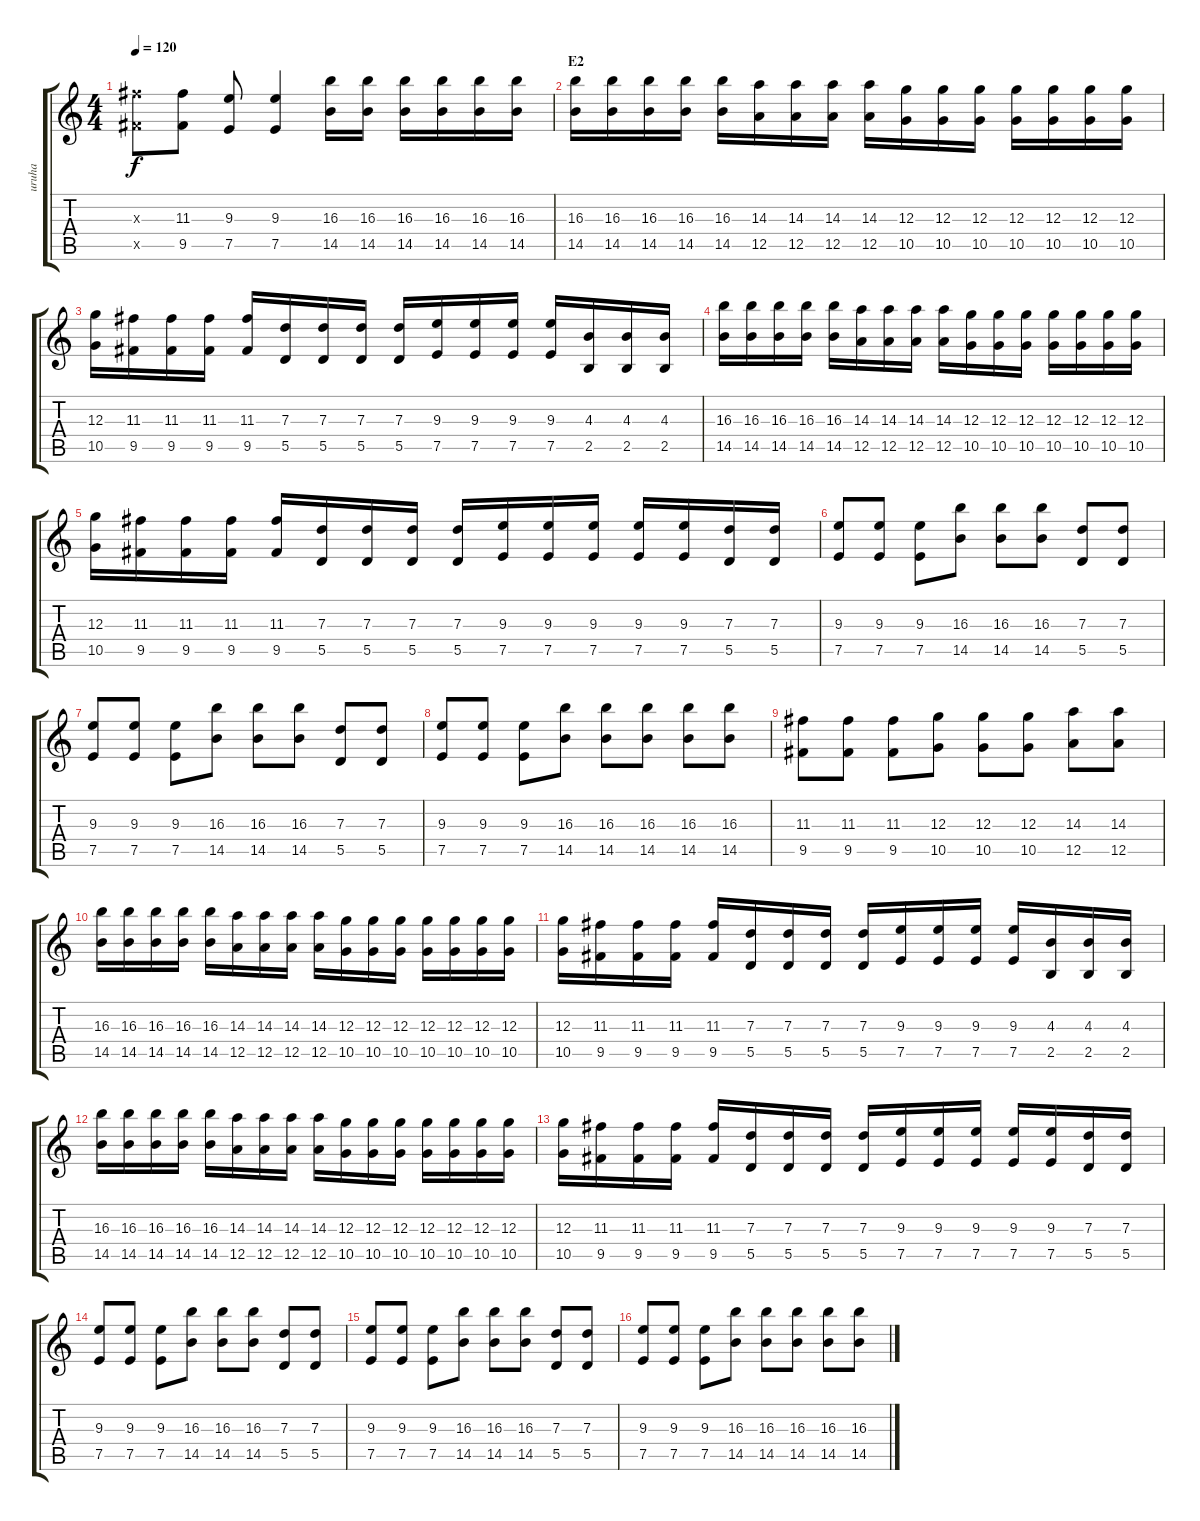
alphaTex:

\track ("uruha" "uruha") {instrument distortionguitar}
\staff {score tabs}
\tuning (E4 B3 G3 D3 A2 E2) {hide}
\ts (4 4)
\tempo 120
\clef g2
\ks c
(11.3{x} 9.5{x}).8{dy f} (11.3 9.5).8 (9.3 7.5).8 (9.3 7.5).4 (16.3 14.5).16 (16.3 14.5).16 (16.3 14.5).16 (16.3 14.5).16 (16.3 14.5).16 (16.3 14.5).16 |
\section ("" "E2")
(16.3 14.5).16 (16.3 14.5).16 (16.3 14.5).16 (16.3 14.5).16 (16.3 14.5).16 (14.3 12.5).16 (14.3 12.5).16 (14.3 12.5).16 (14.3 12.5).16 (12.3 10.5).16 (12.3 10.5).16 (12.3 10.5).16 (12.3 10.5).16 (12.3 10.5).16 (12.3 10.5).16 (12.3 10.5).16 |
(12.3 10.5).16 (11.3 9.5).16 (11.3 9.5).16 (11.3 9.5).16 (11.3 9.5).16 (7.3 5.5).16 (7.3 5.5).16 (7.3 5.5).16 (7.3 5.5).16 (9.3 7.5).16 (9.3 7.5).16 (9.3 7.5).16 (9.3 7.5).16 (4.3 2.5).16 (4.3 2.5).16 (4.3 2.5).16 |
(16.3 14.5).16 (16.3 14.5).16 (16.3 14.5).16 (16.3 14.5).16 (16.3 14.5).16 (14.3 12.5).16 (14.3 12.5).16 (14.3 12.5).16 (14.3 12.5).16 (12.3 10.5).16 (12.3 10.5).16 (12.3 10.5).16 (12.3 10.5).16 (12.3 10.5).16 (12.3 10.5).16 (12.3 10.5).16 |
(12.3 10.5).16 (11.3 9.5).16 (11.3 9.5).16 (11.3 9.5).16 (11.3 9.5).16 (7.3 5.5).16 (7.3 5.5).16 (7.3 5.5).16 (7.3 5.5).16 (9.3 7.5).16 (9.3 7.5).16 (9.3 7.5).16 (9.3 7.5).16 (9.3 7.5).16 (7.3 5.5).16 (7.3 5.5).16 |
(9.3 7.5).8 (9.3 7.5).8 (9.3 7.5).8 (16.3 14.5).8 (16.3 14.5).8 (16.3 14.5).8 (7.3 5.5).8 (7.3 5.5).8 |
(9.3 7.5).8 (9.3 7.5).8 (9.3 7.5).8 (16.3 14.5).8 (16.3 14.5).8 (16.3 14.5).8 (7.3 5.5).8 (7.3 5.5).8 |
(9.3 7.5).8 (9.3 7.5).8 (9.3 7.5).8 (16.3 14.5).8 (16.3 14.5).8 (16.3 14.5).8 (16.3 14.5).8 (16.3 14.5).8 |
(11.3 9.5).8 (11.3 9.5).8 (11.3 9.5).8 (12.3 10.5).8 (12.3 10.5).8 (12.3 10.5).8 (14.3 12.5).8 (14.3 12.5).8 |
(16.3 14.5).16 (16.3 14.5).16 (16.3 14.5).16 (16.3 14.5).16 (16.3 14.5).16 (14.3 12.5).16 (14.3 12.5).16 (14.3 12.5).16 (14.3 12.5).16 (12.3 10.5).16 (12.3 10.5).16 (12.3 10.5).16 (12.3 10.5).16 (12.3 10.5).16 (12.3 10.5).16 (12.3 10.5).16 |
(12.3 10.5).16 (11.3 9.5).16 (11.3 9.5).16 (11.3 9.5).16 (11.3 9.5).16 (7.3 5.5).16 (7.3 5.5).16 (7.3 5.5).16 (7.3 5.5).16 (9.3 7.5).16 (9.3 7.5).16 (9.3 7.5).16 (9.3 7.5).16 (4.3 2.5).16 (4.3 2.5).16 (4.3 2.5).16 |
(16.3 14.5).16 (16.3 14.5).16 (16.3 14.5).16 (16.3 14.5).16 (16.3 14.5).16 (14.3 12.5).16 (14.3 12.5).16 (14.3 12.5).16 (14.3 12.5).16 (12.3 10.5).16 (12.3 10.5).16 (12.3 10.5).16 (12.3 10.5).16 (12.3 10.5).16 (12.3 10.5).16 (12.3 10.5).16 |
(12.3 10.5).16 (11.3 9.5).16 (11.3 9.5).16 (11.3 9.5).16 (11.3 9.5).16 (7.3 5.5).16 (7.3 5.5).16 (7.3 5.5).16 (7.3 5.5).16 (9.3 7.5).16 (9.3 7.5).16 (9.3 7.5).16 (9.3 7.5).16 (9.3 7.5).16 (7.3 5.5).16 (7.3 5.5).16 |
(9.3 7.5).8 (9.3 7.5).8 (9.3 7.5).8 (16.3 14.5).8 (16.3 14.5).8 (16.3 14.5).8 (7.3 5.5).8 (7.3 5.5).8 |
(9.3 7.5).8 (9.3 7.5).8 (9.3 7.5).8 (16.3 14.5).8 (16.3 14.5).8 (16.3 14.5).8 (7.3 5.5).8 (7.3 5.5).8 |
(9.3 7.5).8 (9.3 7.5).8 (9.3 7.5).8 (16.3 14.5).8 (16.3 14.5).8 (16.3 14.5).8 (16.3 14.5).8 (16.3 14.5).8
